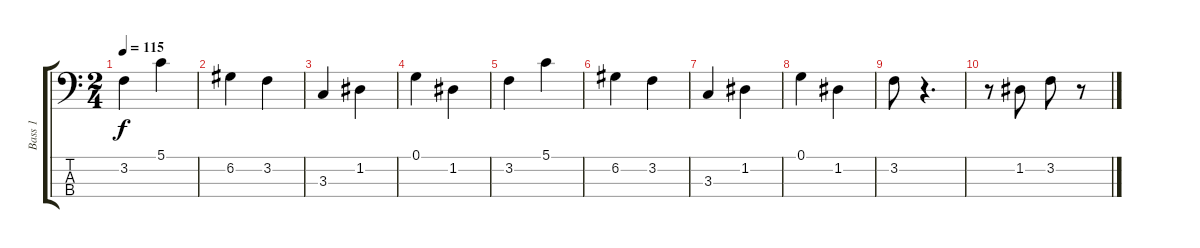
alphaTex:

\track ("Bass 1" "Bass 1") {instrument acousticbass}
\staff {score tabs}
\tuning (G2 D2 A1 E1) {hide}
\ts (2 4)
\tempo 115
\clef f4
\ks c
3.2.4{dy f} 5.1.4 |
6.2.4 3.2.4 |
3.3.4 1.2.4 |
0.1.4 1.2.4 |
3.2.4 5.1.4 |
6.2.4 3.2.4 |
3.3.4 1.2.4 |
0.1.4 1.2.4 |
3.2.8 r.4{d} |
r.8 1.2.8 3.2.8 r.8
